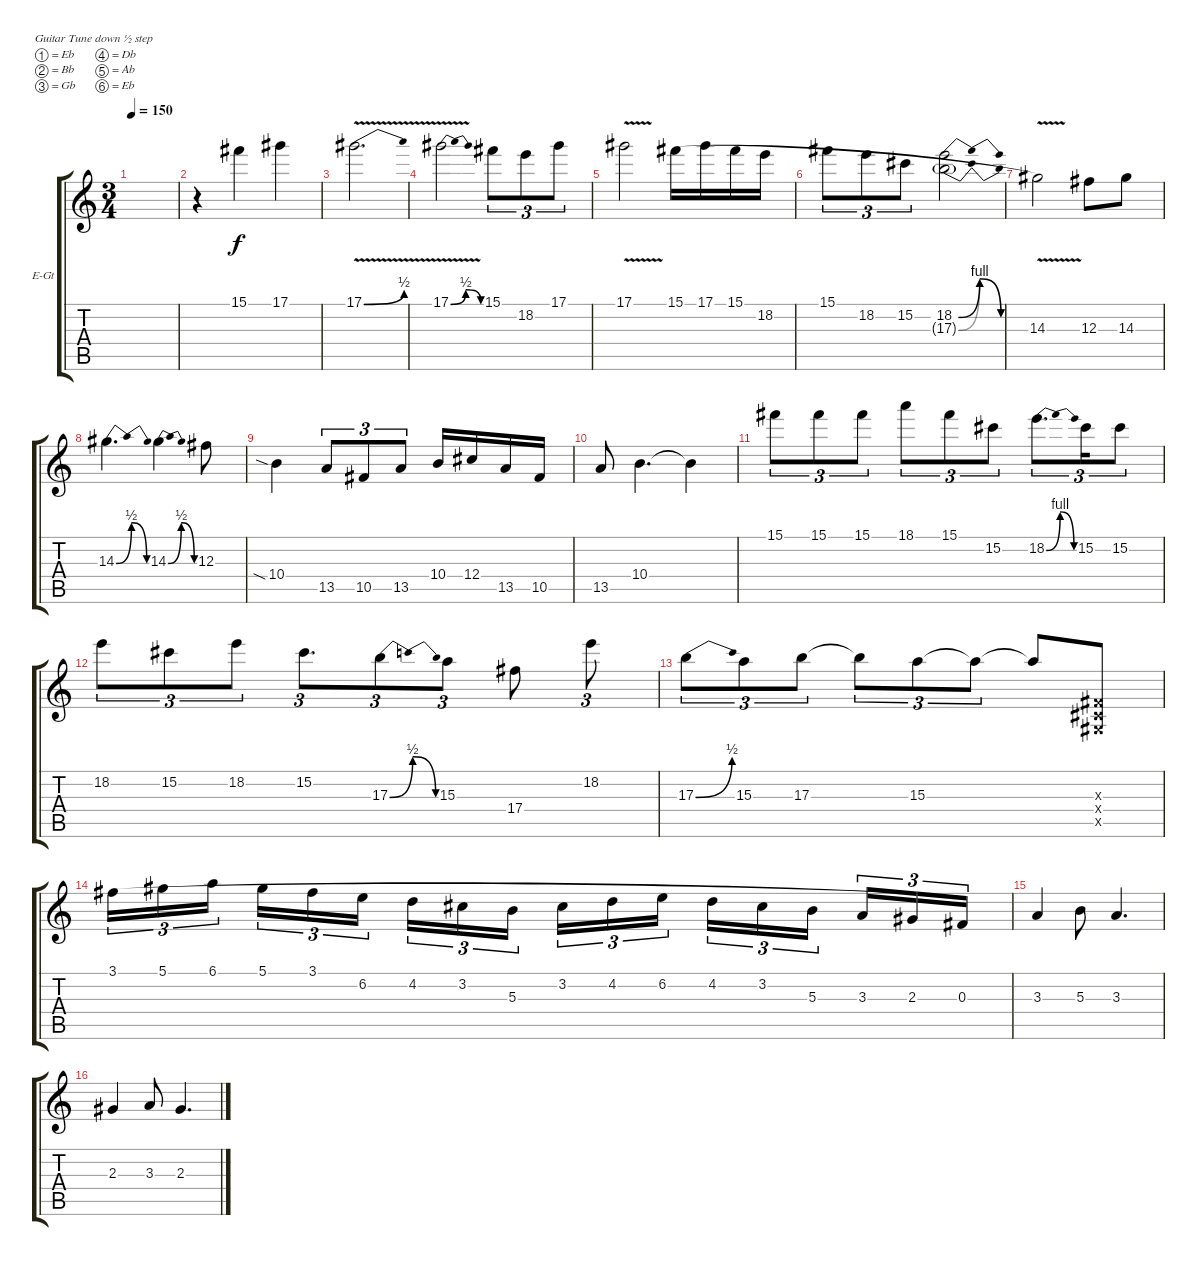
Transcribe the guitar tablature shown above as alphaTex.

\defaultSystemsLayout 4
\bracketExtendMode groupsimilarinstruments
\firstSystemTrackNameOrientation horizontal
\otherSystemsTrackNameOrientation horizontal
\track ("Mark distorition" "E-Gt") {mute instrument distortionguitar}
\staff {score tabs}
\tuning (Eb4 Bb3 Gb3 Db3 Ab2 Eb2)
\ts (3 4)
\tempo 150
\clef g2
\ks c
|
r.4 15.1.4 17.1.4 |
17.1{be (bend 0 0 15 2) v}.2{d} |
17.1{be (bendrelease 0 0 9.6 2 20.4 2 30 0) v}.2 15.1.8{tu (3 2)} 18.2.8{tu (3 2)} 17.1.8{tu (3 2)} |
17.1{v}.2 15.1.16{legatoorigin} 17.1.16{legatoorigin} 15.1.16{legatoorigin} 18.2.16{legatoorigin} |
15.1.8{tu (3 2) legatoorigin} 18.2.8{tu (3 2) legatoorigin} 15.2.8{tu (3 2) legatoorigin} (18.2{be (bendrelease 0 0 10.2 4 20.4 4 30 0)} 17.3{be (bendrelease 0 0 10.2 4 20.4 4 30 0) g}).2{legatoorigin} |
14.3{v}.2 12.3.8 14.3.8 |
14.3{be (bendrelease 0 0 9.6 2 20.4 2 30 0)}.4{d} 14.3{be (bendrelease 0 0 9.6 2 20.4 2 30 0)}.4 12.3.8 |
10.4{sia}.4 13.5.8{tu (3 2)} 10.5.8{tu (3 2)} 13.5.8{tu (3 2)} 10.4.16 12.4.16 13.5.16 10.5.16 |
13.5.8 10.4.4{d} 10.4{t}.4 |
15.1.8{tu (3 2)} 15.1.8{tu (3 2)} 15.1.8{tu (3 2)} 18.1.8{tu (3 2)} 15.1.8{tu (3 2)} 15.2.8{tu (3 2)} 18.2{be (bendrelease 0 0 10.2 4 20.4 4 30 0)}.8{d tu (3 2)} 15.2.16{tu (3 2)} 15.2.8{tu (3 2)} |
18.2.8{tu (3 2)} 15.2.8{tu (3 2)} 18.2.8{tu (3 2)} 15.2.8{d tu (3 2)} 17.3{be (bendrelease 0 0 9.6 2 20.4 2 30 0)}.8{tu (3 2)} 15.3.8{tu (3 2)} 17.4.8 18.2.8{tu (3 2)} |
17.3{be (bend 0 0 13.799999999999999 2)}.8{tu (3 2)} 15.3.8{tu (3 2)} 17.3.8{tu (3 2)} 17.3{t}.8{tu (3 2)} 15.3.8{tu (3 2)} 15.3{t}.8{tu (3 2)} 15.3{t}.8 (0.5{x} 0.4{x} 0.3{x}).8 |
3.1.16{tu (3 2) legatoorigin} 5.1.16{tu (3 2) legatoorigin} 6.1.16{tu (3 2) legatoorigin} 5.1.16{tu (3 2) legatoorigin} 3.1.16{tu (3 2) legatoorigin} 6.2.16{tu (3 2) legatoorigin} 4.2.16{tu (3 2) legatoorigin} 3.2.16{tu (3 2) legatoorigin} 5.3.16{tu (3 2) legatoorigin} 3.2.16{tu (3 2) legatoorigin} 4.2.16{tu (3 2) legatoorigin} 6.2.16{tu (3 2) legatoorigin} 4.2.16{tu (3 2) legatoorigin} 3.2.16{tu (3 2) legatoorigin} 5.3.16{tu (3 2) legatoorigin} 3.3.16{tu (3 2) legatoorigin} 2.3.16{tu (3 2) legatoorigin} 0.3.16{tu (3 2)} |
3.3.4 5.3.8 3.3.4{d} |
2.3.4 3.3.8 2.3.4{d}
